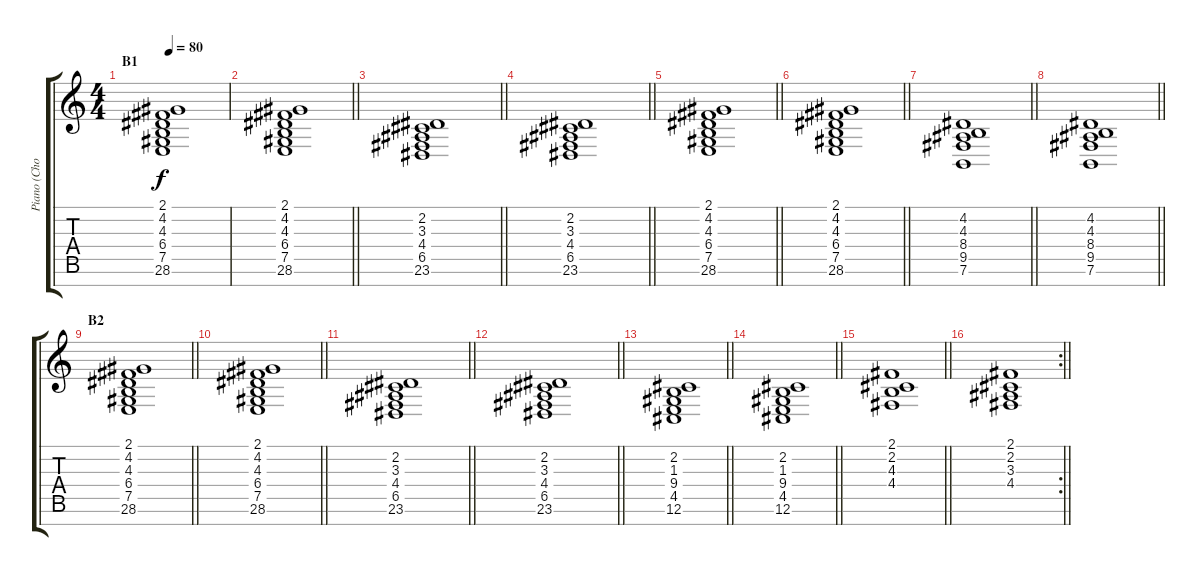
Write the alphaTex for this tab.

\track ("Piano (Chords)" "Piano (Cho") {instrument acousticgrandpiano}
\staff {score tabs}
\tuning (E4 B3 G3 D3 A2 E2 B1) {hide}
\ts (4 4)
\section ("" "B1")
\tempo 80
\clef g2
\ks c
(2.1 4.2 4.3 6.4 7.5 28.6).1{dy f} |
\barLineRight lightlight
(2.1 4.2 4.3 6.4 7.5 28.6).1 |
\barLineRight lightlight
(2.2 3.3 4.4 6.5 23.6).1 |
\barLineRight lightlight
(2.2 3.3 4.4 6.5 23.6).1 |
\barLineRight lightlight
(2.1 4.2 4.3 6.4 7.5 28.6).1 |
\barLineRight lightlight
(2.1 4.2 4.3 6.4 7.5 28.6).1 |
\barLineRight lightlight
(4.2 4.3 8.4 9.5 7.6).1 |
\barLineRight lightlight
(4.2 4.3 8.4 9.5 7.6).1 |
\section ("" "B2")
\barLineRight lightlight
(2.1 4.2 4.3 6.4 7.5 28.6).1 |
\barLineRight lightlight
(2.1 4.2 4.3 6.4 7.5 28.6).1 |
\barLineRight lightlight
(2.2 3.3 4.4 6.5 23.6).1 |
\barLineRight lightlight
(2.2 3.3 4.4 6.5 23.6).1 |
\barLineRight lightlight
(2.2 1.3 9.4 4.5 12.6).1 |
\barLineRight lightlight
(2.2 1.3 9.4 4.5 12.6).1 |
\barLineRight lightlight
(2.1 2.2 4.3 4.4).1 |
\rc 2
\barLineRight lightlight
(2.1 2.2 3.3 4.4).1
